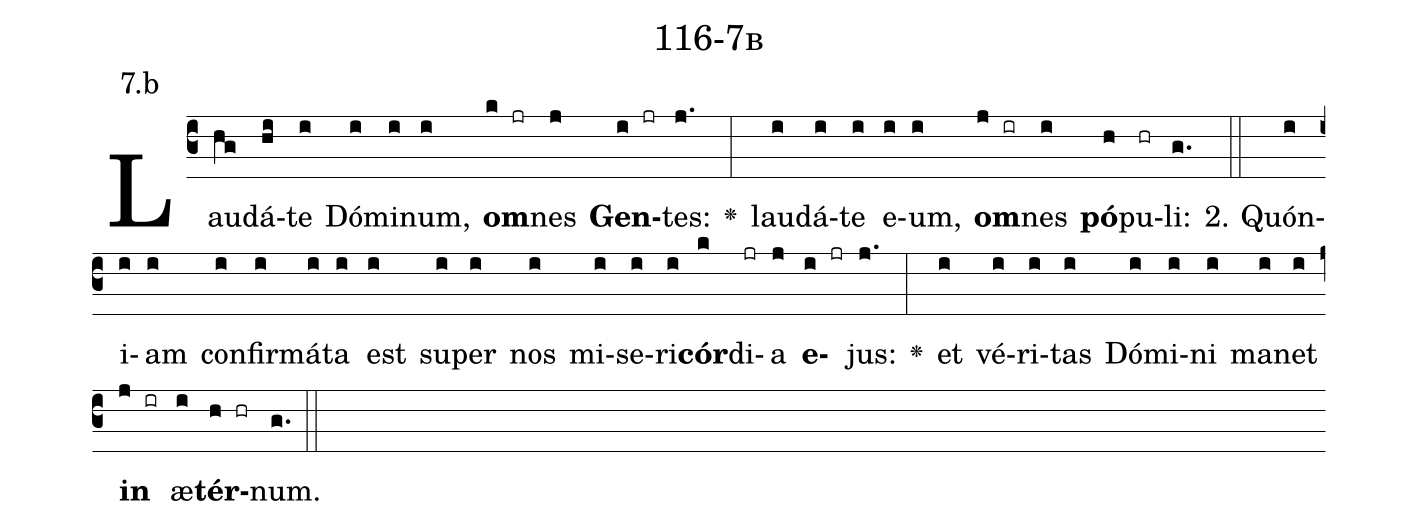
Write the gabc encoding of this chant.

name: 116-7b;
annotation: 7.b;
%%
(c3)Lau(hg)dá(hi)te(i) Dó(i)mi(i)num,(i) <b>om</b>(k jr)nes(j) <b>Gen</b>(i jr)tes:(j.) <v>\greheightstar</v>(:) lau(i)dá(i)te(i) e(i)um,(i) <b>om</b>(j ir)nes(i) <b>pó</b>(h)pu(hr)li:(g.) (::)
2. Quón(i)i(i)am(i) con(i)fir(i)má(i)ta(i) est(i) su(i)per(i) nos(i) mi(i)se(i)ri(i)<b>cór</b>(k)di(jr)a(j) <b>e</b>(i jr)jus:(j.) <v>\greheightstar</v>(:) et(i) vé(i)ri(i)tas(i) Dó(i)mi(i)ni(i) ma(i)net(i) <b>in</b>(j ir) æ(i)<b>tér</b>(h hr)num.(g.) (::)
